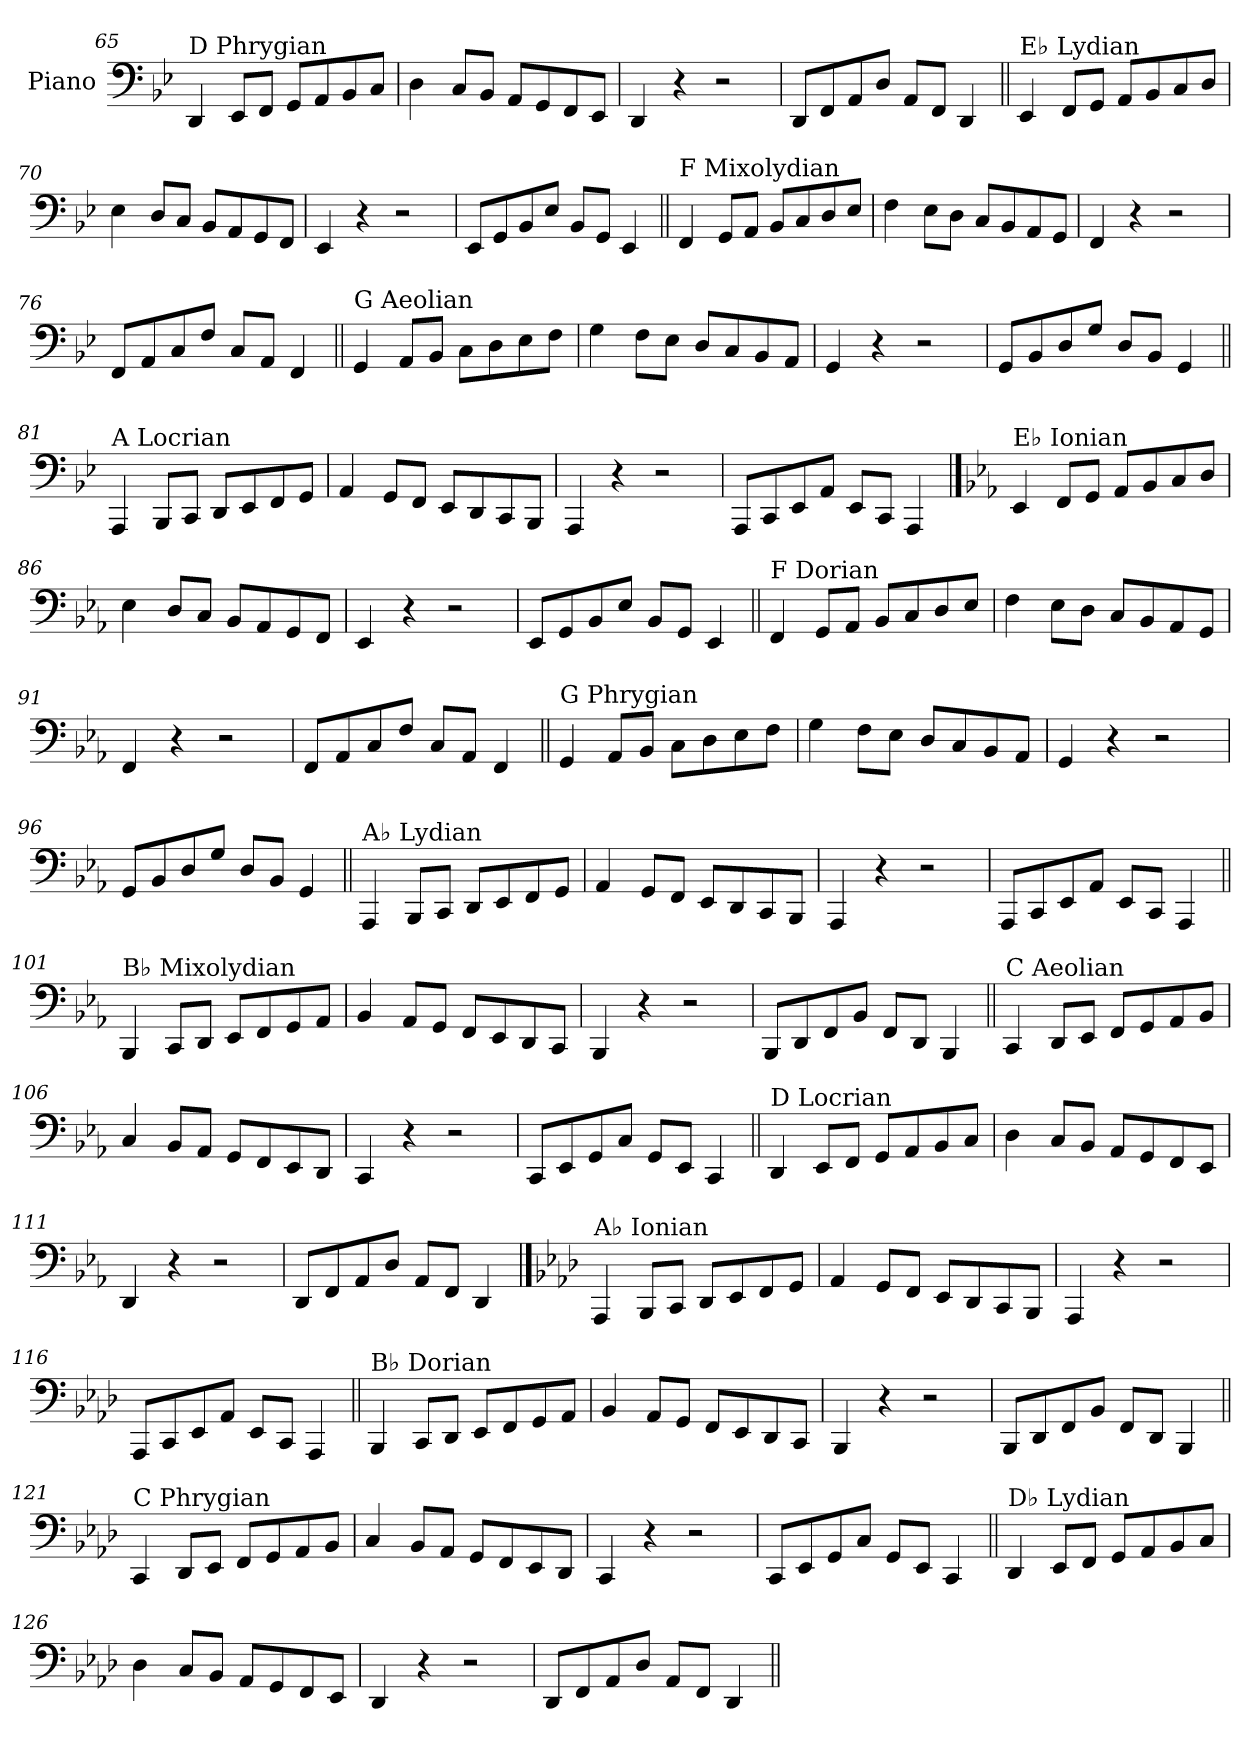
**kern
*part1
*staff1
*I"Piano
*I'Pno.
!!LO:LB:g=z
*clefF4
*k[b-e-]
=65
!LO:TX:a:t=D Phrygian
4DD/
8EE-/L
8FF/J
8GG/L
8AA/
8BB-/
8C/J
=66
4D\
8C/L
8BB-/J
8AA/L
8GG/
8FF/
8EE-/J
=67
4DD/
4r
2r
=68
8DD/L
8FF/
8AA/
8D/J
8AA/L
8FF/J
4DD/
!!LO:LB:g=z
=69||
!LO:TX:a:t=E♭ Lydian
4EE-/
8FF/L
8GG/J
8AA/L
8BB-/
8C/
8D/J
=70
4E-\
8D/L
8C/J
8BB-/L
8AA/
8GG/
8FF/J
=71
4EE-/
4r
2r
=72
8EE-/L
8GG/
8BB-/
8E-/J
8BB-/L
8GG/J
4EE-/
!!LO:LB:g=z
=73||
!LO:TX:a:t=F Mixolydian
4FF/
8GG/L
8AA/J
8BB-/L
8C/
8D/
8E-/J
=74
4F\
8E-\L
8D\J
8C/L
8BB-/
8AA/
8GG/J
=75
4FF/
4r
2r
=76
8FF/L
8AA/
8C/
8F/J
8C/L
8AA/J
4FF/
!!LO:LB:g=z
=77||
!LO:TX:a:t=G Aeolian
4GG/
8AA/L
8BB-/J
8C\L
8D\
8E-\
8F\J
=78
4G\
8F\L
8E-\J
8D/L
8C/
8BB-/
8AA/J
=79
4GG/
4r
2r
=80
8GG/L
8BB-/
8D/
8G/J
8D/L
8BB-/J
4GG/
!!LO:LB:g=z
=81||
!LO:TX:a:t=A Locrian
4AAA/
8BBB-/L
8CC/J
8DD/L
8EE-/
8FF/
8GG/J
=82
4AA/
8GG/L
8FF/J
8EE-/L
8DD/
8CC/
8BBB-/J
=83
4AAA/
4r
2r
=84
8AAA/L
8CC/
8EE-/
8AA/J
8EE-/L
8CC/J
4AAA/
!!LO:PB:g=z
==85
*k[b-e-a-]
!LO:TX:a:t=E♭ Ionian
4EE-/
8FF/L
8GG/J
8AA-/L
8BB-/
8C/
8D/J
=86
4E-\
8D/L
8C/J
8BB-/L
8AA-/
8GG/
8FF/J
=87
4EE-/
4r
2r
=88
8EE-/L
8GG/
8BB-/
8E-/J
8BB-/L
8GG/J
4EE-/
!!LO:LB:g=z
=89||
!LO:TX:a:t=F Dorian
4FF/
8GG/L
8AA-/J
8BB-/L
8C/
8D/
8E-/J
=90
4F\
8E-\L
8D\J
8C/L
8BB-/
8AA-/
8GG/J
=91
4FF/
4r
2r
=92
8FF/L
8AA-/
8C/
8F/J
8C/L
8AA-/J
4FF/
!!LO:LB:g=z
=93||
!LO:TX:a:t=G Phrygian
4GG/
8AA-/L
8BB-/J
8C\L
8D\
8E-\
8F\J
=94
4G\
8F\L
8E-\J
8D/L
8C/
8BB-/
8AA-/J
=95
4GG/
4r
2r
=96
8GG/L
8BB-/
8D/
8G/J
8D/L
8BB-/J
4GG/
!!LO:LB:g=z
=97||
!LO:TX:a:t=A♭ Lydian
4AAA-/
8BBB-/L
8CC/J
8DD/L
8EE-/
8FF/
8GG/J
=98
4AA-/
8GG/L
8FF/J
8EE-/L
8DD/
8CC/
8BBB-/J
=99
4AAA-/
4r
2r
=100
8AAA-/L
8CC/
8EE-/
8AA-/J
8EE-/L
8CC/J
4AAA-/
!!LO:LB:g=z
=101||
!LO:TX:a:t=B♭ Mixolydian
4BBB-/
8CC/L
8DD/J
8EE-/L
8FF/
8GG/
8AA-/J
=102
4BB-/
8AA-/L
8GG/J
8FF/L
8EE-/
8DD/
8CC/J
=103
4BBB-/
4r
2r
=104
8BBB-/L
8DD/
8FF/
8BB-/J
8FF/L
8DD/J
4BBB-/
!!LO:LB:g=z
=105||
!LO:TX:a:t=C Aeolian
4CC/
8DD/L
8EE-/J
8FF/L
8GG/
8AA-/
8BB-/J
=106
4C/
8BB-/L
8AA-/J
8GG/L
8FF/
8EE-/
8DD/J
=107
4CC/
4r
2r
=108
8CC/L
8EE-/
8GG/
8C/J
8GG/L
8EE-/J
4CC/
!!LO:LB:g=z
=109||
!LO:TX:a:t=D Locrian
4DD/
8EE-/L
8FF/J
8GG/L
8AA-/
8BB-/
8C/J
=110
4D\
8C/L
8BB-/J
8AA-/L
8GG/
8FF/
8EE-/J
=111
4DD/
4r
2r
=112
8DD/L
8FF/
8AA-/
8D/J
8AA-/L
8FF/J
4DD/
!!LO:PB:g=z
==113
*k[b-e-a-d-]
!LO:TX:a:t=A♭ Ionian
4AAA-/
8BBB-/L
8CC/J
8DD-/L
8EE-/
8FF/
8GG/J
=114
4AA-/
8GG/L
8FF/J
8EE-/L
8DD-/
8CC/
8BBB-/J
=115
4AAA-/
4r
2r
=116
8AAA-/L
8CC/
8EE-/
8AA-/J
8EE-/L
8CC/J
4AAA-/
!!LO:LB:g=z
=117||
!LO:TX:a:t=B♭ Dorian
4BBB-/
8CC/L
8DD-/J
8EE-/L
8FF/
8GG/
8AA-/J
=118
4BB-/
8AA-/L
8GG/J
8FF/L
8EE-/
8DD-/
8CC/J
=119
4BBB-/
4r
2r
=120
8BBB-/L
8DD-/
8FF/
8BB-/J
8FF/L
8DD-/J
4BBB-/
!!LO:LB:g=z
=121||
!LO:TX:a:t=C Phrygian
4CC/
8DD-/L
8EE-/J
8FF/L
8GG/
8AA-/
8BB-/J
=122
4C/
8BB-/L
8AA-/J
8GG/L
8FF/
8EE-/
8DD-/J
=123
4CC/
4r
2r
=124
8CC/L
8EE-/
8GG/
8C/J
8GG/L
8EE-/J
4CC/
!!LO:LB:g=z
=125||
!LO:TX:a:t=D♭ Lydian
4DD-/
8EE-/L
8FF/J
8GG/L
8AA-/
8BB-/
8C/J
=126
4D-\
8C/L
8BB-/J
8AA-/L
8GG/
8FF/
8EE-/J
=127
4DD-/
4r
2r
=128
8DD-/L
8FF/
8AA-/
8D-/J
8AA-/L
8FF/J
4DD-/
=||
*-
